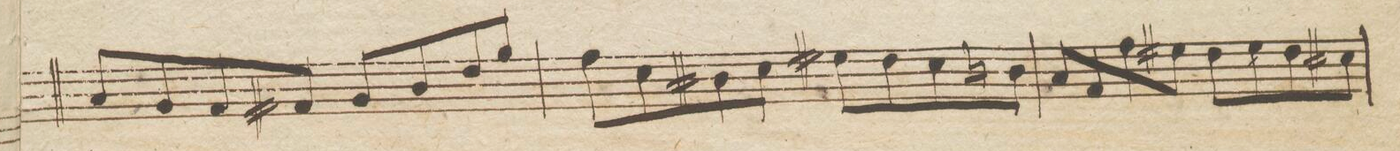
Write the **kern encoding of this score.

**kern	**dynam
*I"Viole.	*
*clefC3	*
*k[]	*
*met(c|)	*
*M2/2	*
8B/L	.
8A/	.
8G/	.
8G#X/J	.
8AL/	.
8c\	.
8e\	.
8a\J	.
=7	=7
8g\L	.
8d\	.
8c#X\	.
8d\J	.
8f#X\L	.
8e\	.
8d\	.
8cn\J	.
=8	=8
8BL/	.
8G/	.
8g\	.
8f#XJ\	.
8e\L	.
8f#\	.
8e\	.
8d#X\J	.
=9	=9
*-	*-
